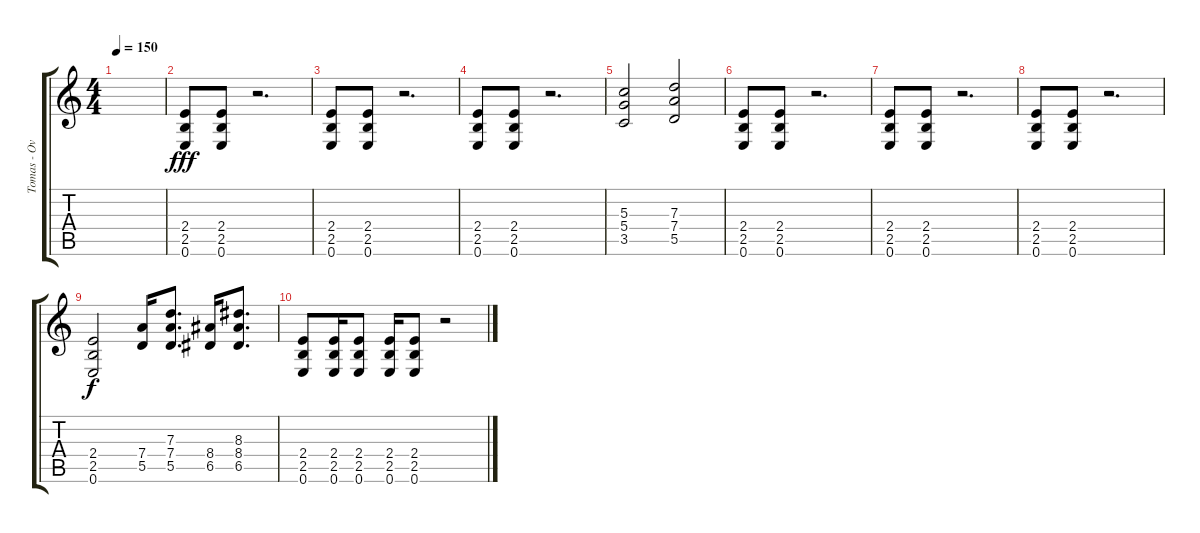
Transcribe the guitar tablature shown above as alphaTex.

\track ("Tomas - Overdub Guitar" "Tomas - Ov") {instrument distortionguitar}
\staff {score tabs}
\tuning (E4 B3 G3 D3 A2 E2) {hide}
\ts (4 4)
\tempo 150
\clef g2
\ks c
|
(2.4 2.5 0.6).8{dy fff} (2.4 2.5 0.6).8 r.2{d} |
(2.4 2.5 0.6).8 (2.4 2.5 0.6).8 r.2{d} |
(2.4 2.5 0.6).8 (2.4 2.5 0.6).8 r.2{d} |
(5.3 5.4 3.5).2 (7.3 7.4 5.5).2 |
(2.4 2.5 0.6).8 (2.4 2.5 0.6).8 r.2{d} |
(2.4 2.5 0.6).8 (2.4 2.5 0.6).8 r.2{d} |
(2.4 2.5 0.6).8 (2.4 2.5 0.6).8 r.2{d} |
(2.4 2.5 0.6).2{dy f} (7.4 5.5).16 (7.3 7.4 5.5).8{d} (8.4 6.5).16 (8.3 8.4 6.5).8{d} |
(2.4 2.5 0.6).8 (2.4 2.5 0.6).16 (2.4 2.5 0.6).8 (2.4 2.5 0.6).16 (2.4 2.5 0.6).8 r.2
